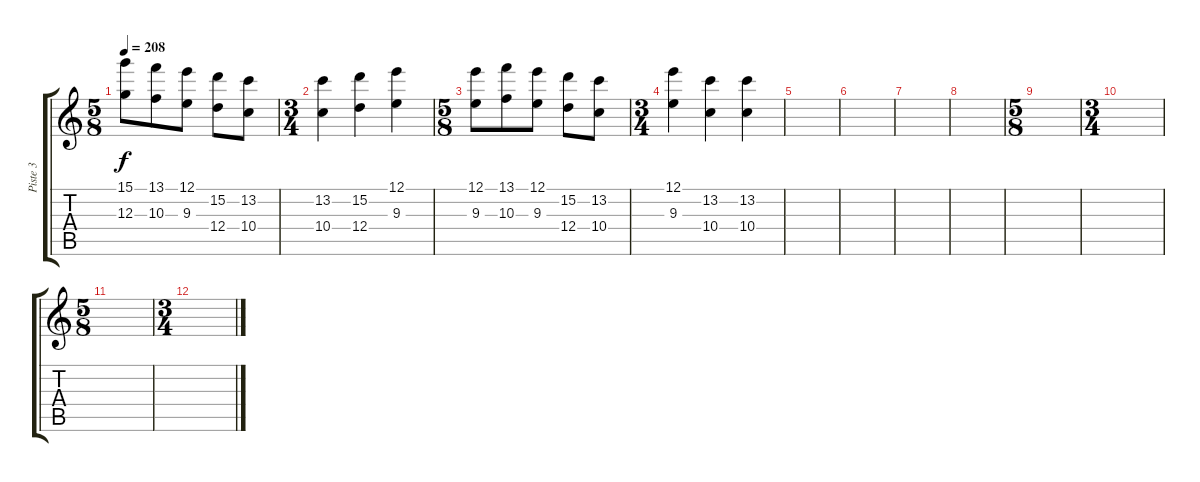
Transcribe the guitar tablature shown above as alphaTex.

\track ("Piste 3" "Piste 3") {instrument electricguitarclean}
\staff {score tabs}
\tuning (E4 B3 G3 D3 A2 E2) {hide}
\ts (5 8)
\tempo 208
\clef g2
\ks c
(15.1 12.3).8{dy f} (13.1 10.3).8 (12.1 9.3).8 (15.2 12.4).8 (13.2 10.4).8 |
\ts (3 4)
(13.2 10.4).4 (15.2 12.4).4 (12.1 9.3).4 |
\ts (5 8)
(12.1 9.3).8 (13.1 10.3).8 (12.1 9.3).8 (15.2 12.4).8 (13.2 10.4).8 |
\ts (3 4)
(12.1 9.3).4 (13.2 10.4).4 (13.2 10.4).4 |
|
|
|
|
\ts (5 8)
|
\ts (3 4)
|
\ts (5 8)
|
\ts (3 4)
